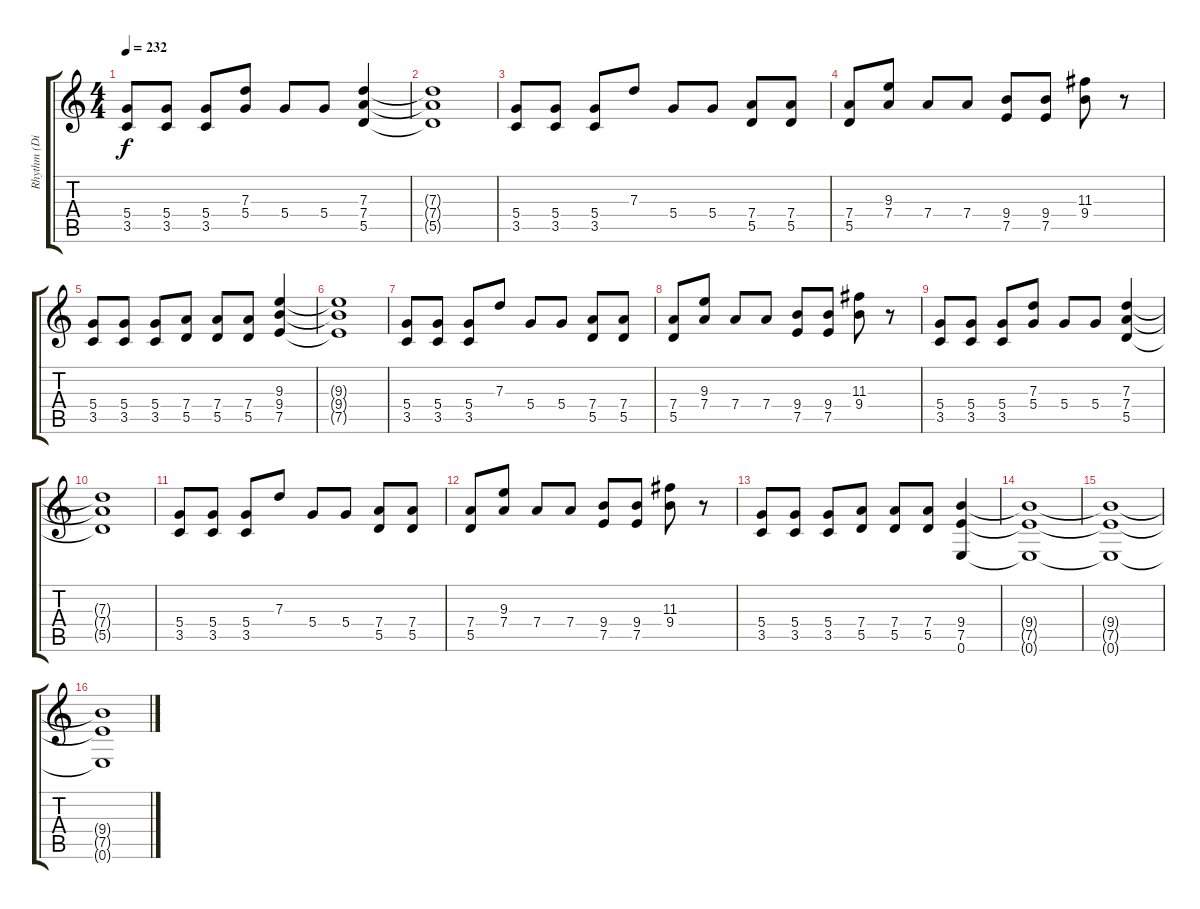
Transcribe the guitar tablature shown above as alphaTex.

\track ("Rhythm (Dist.)" "Rhythm (Di") {instrument distortionguitar}
\staff {score tabs}
\tuning (E4 B3 G3 D3 A2 E2) {hide}
\ts (4 4)
\tempo 232
\clef g2
\ks c
(5.4 3.5).8{dy f} (5.4 3.5).8 (5.4 3.5).8 (7.3 5.4).8 5.4.8 5.4.8 (7.3 7.4 5.5).4 |
(7.3{t} 7.4{t} 5.5{t}).1 |
(5.4 3.5).8 (5.4 3.5).8 (5.4 3.5).8 7.3.8 5.4.8 5.4.8 (7.4 5.5).8 (7.4 5.5).8 |
(7.4 5.5).8 (9.3 7.4).8 7.4.8 7.4.8 (9.4 7.5).8 (9.4 7.5).8 (11.3 9.4).8 r.8 |
(5.4 3.5).8 (5.4 3.5).8 (5.4 3.5).8 (7.4 5.5).8 (7.4 5.5).8 (7.4 5.5).8 (9.3 9.4 7.5).4 |
(9.3{t} 9.4{t} 7.5{t}).1 |
(5.4 3.5).8 (5.4 3.5).8 (5.4 3.5).8 7.3.8 5.4.8 5.4.8 (7.4 5.5).8 (7.4 5.5).8 |
(7.4 5.5).8 (9.3 7.4).8 7.4.8 7.4.8 (9.4 7.5).8 (9.4 7.5).8 (11.3 9.4).8 r.8 |
(5.4 3.5).8 (5.4 3.5).8 (5.4 3.5).8 (7.3 5.4).8 5.4.8 5.4.8 (7.3 7.4 5.5).4 |
(7.3{t} 7.4{t} 5.5{t}).1 |
(5.4 3.5).8 (5.4 3.5).8 (5.4 3.5).8 7.3.8 5.4.8 5.4.8 (7.4 5.5).8 (7.4 5.5).8 |
(7.4 5.5).8 (9.3 7.4).8 7.4.8 7.4.8 (9.4 7.5).8 (9.4 7.5).8 (11.3 9.4).8 r.8 |
(5.4 3.5).8 (5.4 3.5).8 (5.4 3.5).8 (7.4 5.5).8 (7.4 5.5).8 (7.4 5.5).8 (9.4 7.5 0.6).4 |
(9.4{t} 7.5{t} 0.6{t}).1 |
(9.4{t} 7.5{t} 0.6{t}).1 |
(9.4{t} 7.5{t} 0.6{t}).1
